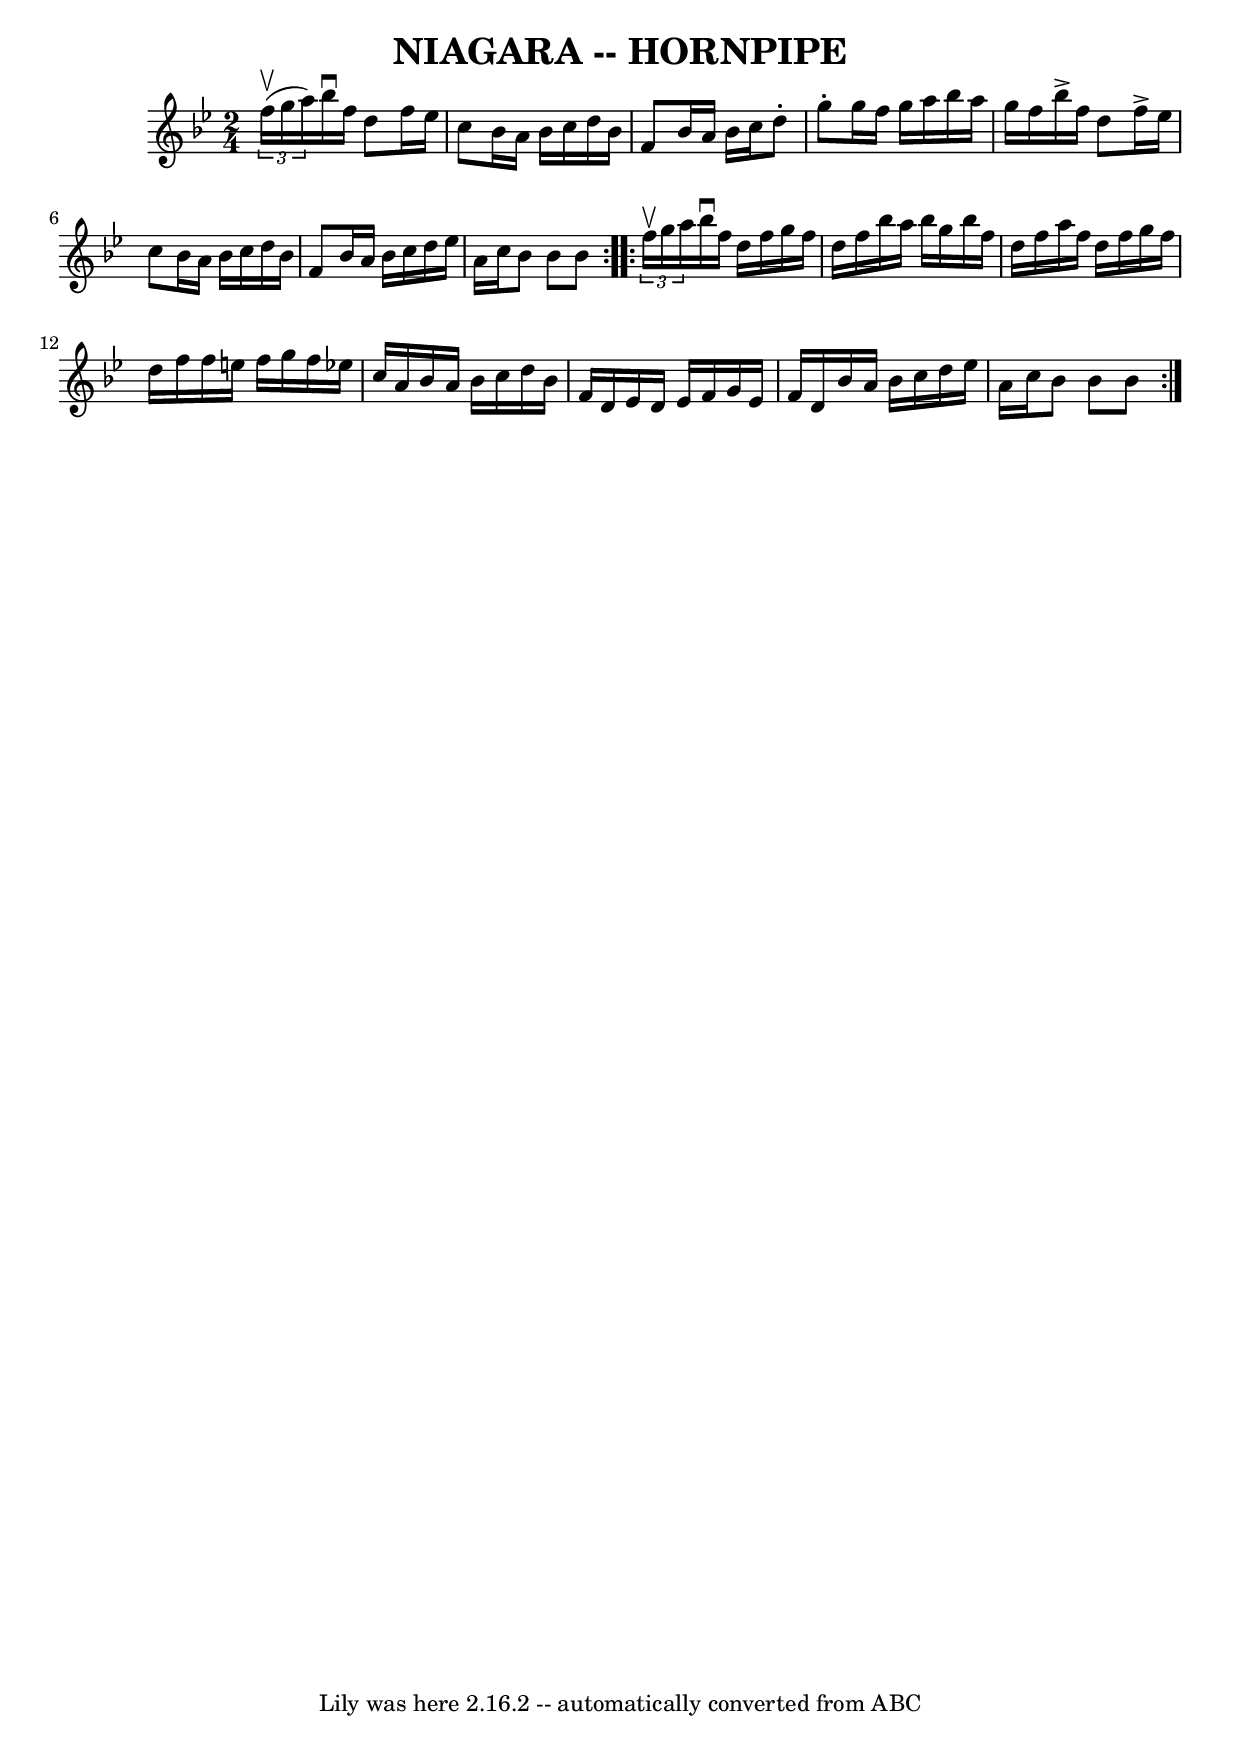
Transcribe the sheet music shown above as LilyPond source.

\version "2.16.2"
\include "Mammoth.ily"
\header {
  %% book = "Cole's 1000 Fiddle Tunes"
  crossRefNumber = "1"
  footnotes = "\\\\\\\\NIAGARA HORNPIPE -- First couple down the outside, back and cross over;\\\\First lady balance with 2d gent, (Same time first gent. balance with 2d lady.)\\\\First couple swing to place, ladies' chain. Right and left 4."
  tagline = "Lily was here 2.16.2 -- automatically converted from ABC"
  title = "NIAGARA -- HORNPIPE"

}
voicedefault =  {



  \repeat volta 2 {

    \time 2/4 
    \key bes \major   \times 2/3 { f''16 (^\upbow g''16 a''16) 
 				 }        |
    bes''16^\downbow f''16 d''8 f''16 ees''16         c''8     |
    bes'16 a'16 bes'16 c''16 d''16 bes'16 f'8   |
    bes'16 a'16 bes'16 c''16 d''8-. g''8-.   |
         g''16 f''16 g''16 a''16 bes''16 a''16 g''16 f''16     |  |
    bes''16^\accent f''16 d''8 f''16^\accent        ees''16 c''8     |
    bes'16 a'16 bes'16 c''16 d''16         bes'16 f'8     |
    bes'16 a'16 bes'16 c''16 d''16         ees''16 a'16 c''16     |
    bes'8 bes'8 bes'8    
  }     

  \repeat volta 2 {
    \times 2/3 { f''16^\upbow g''16 a''16)  	       }         |
    bes''16^\downbow f''16 d''16 f''16 g''16 f''16         d''16 f''16     |
    bes''16 a''16 bes''16 g''16 bes''16         f''16 d''16 f''16     |
    a''16 f''16 d''16 f''16 g''16      f''16 d''16 f''16     |
    f''16 e''16 f''16 g''16         f''16 ees''!16 c''16 a'16    |  |
    bes'16 a'16         bes'16 c''16 d''16 bes'16 f'16 d'16     |
    ees'16 d'16      ees'16 f'16 g'16 ees'16 f'16 d'16     |
    bes'16         a'16 bes'16 c''16 d''16 ees''16 a'16 c''16     |
    
    bes'8 bes'8 bes'8    
  }   

}

\score{
  <<

    \context Staff="default"
    {
      \voicedefault 
      
    }

  >>
  \layout {
    
  }
  \midi {
  }

}
